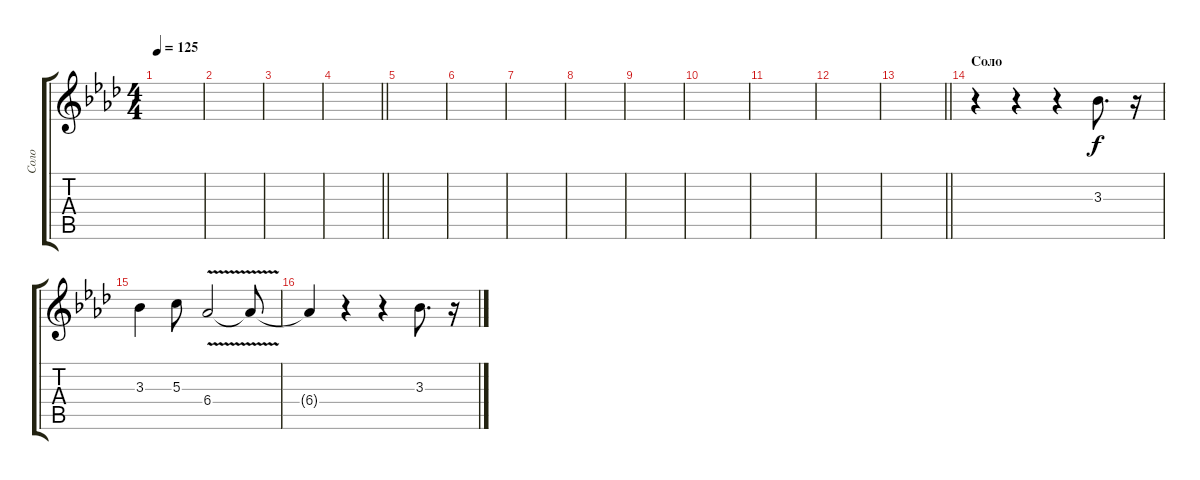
\track ("Соло" "Соло") {solo instrument overdrivenguitar}
\staff {score tabs}
\tuning (E4 B3 G3 D3 A2 E2) {hide}
\ts (4 4)
\tempo 125
\clef g2
\ks fminor
|
|
|
\barLineRight lightlight
|
|
|
|
|
|
|
|
|
\barLineRight lightlight
|
\section ("" "Соло")
r.4{volume 12 instrument overdrivenguitar} r.4 r.4 3.3.8{d} r.16 |
3.3.4 5.3.8 6.4{v}.2 6.4{t}.8 |
6.4{t}.4 r.4 r.4 3.3.8{d} r.16
